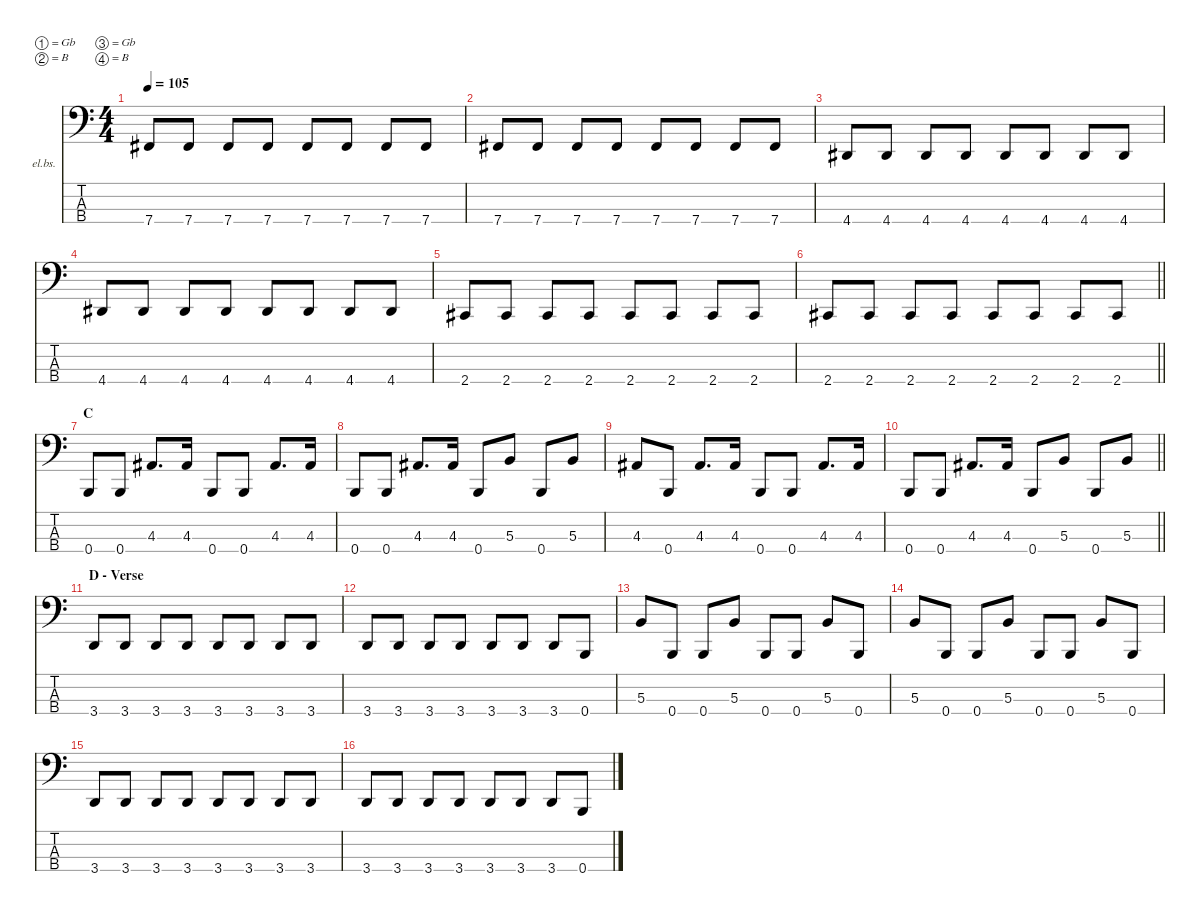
\defaultSystemsLayout 4
\hideDynamics
\bracketExtendMode nobrackets
\firstSystemTrackNameOrientation horizontal
\otherSystemsTrackNameOrientation horizontal
\track ("Bass" "el.bs.") {instrument electricbassfinger}
\staff {score tabs}
\tuning (Gb2 B1 Gb1 B0)
\ts (4 4)
\tempo 105
\clef f4
\ks c
7.4{acc #}.8{dy f} 7.4{acc #}.8 7.4{acc #}.8 7.4{acc #}.8 7.4{acc #}.8 7.4{acc #}.8 7.4{acc #}.8 7.4{acc #}.8 |
7.4{acc #}.8 7.4{acc #}.8 7.4{acc #}.8 7.4{acc #}.8 7.4{acc #}.8 7.4{acc #}.8 7.4{acc #}.8 7.4{acc #}.8 |
4.4{acc #}.8 4.4{acc #}.8 4.4{acc #}.8 4.4{acc #}.8 4.4{acc #}.8 4.4{acc #}.8 4.4{acc #}.8 4.4{acc #}.8 |
4.4{acc #}.8 4.4{acc #}.8 4.4{acc #}.8 4.4{acc #}.8 4.4{acc #}.8 4.4{acc #}.8 4.4{acc #}.8 4.4{acc #}.8 |
2.4{acc #}.8 2.4{acc #}.8 2.4{acc #}.8 2.4{acc #}.8 2.4{acc #}.8 2.4{acc #}.8 2.4{acc #}.8 2.4{acc #}.8 |
\barLineRight lightlight
2.4{acc #}.8 2.4{acc #}.8 2.4{acc #}.8 2.4{acc #}.8 2.4{acc #}.8 2.4{acc #}.8 2.4{acc #}.8 2.4{acc #}.8 |
\section ("" "C")
0.4.8 0.4.8 4.3{acc #}.8{d} 4.3{acc #}.16 0.4.8 0.4.8 4.3{acc #}.8{d} 4.3{acc #}.16 |
0.4.8 0.4.8 4.3{acc #}.8{d} 4.3{acc #}.16 0.4.8 5.3.8 0.4.8 5.3.8 |
4.3{acc #}.8 0.4.8 4.3{acc #}.8{d} 4.3{acc #}.16 0.4.8 0.4.8 4.3{acc #}.8{d} 4.3{acc #}.16 |
\barLineRight lightlight
0.4.8 0.4.8 4.3{acc #}.8{d} 4.3{acc #}.16 0.4.8 5.3.8 0.4.8 5.3.8 |
\section ("" "D - Verse")
3.4.8 3.4.8 3.4.8 3.4.8 3.4.8 3.4.8 3.4.8 3.4.8 |
3.4.8 3.4.8 3.4.8 3.4.8 3.4.8 3.4.8 3.4.8 0.4.8 |
5.3.8 0.4.8 0.4.8 5.3.8 0.4.8 0.4.8 5.3.8 0.4.8 |
5.3.8 0.4.8 0.4.8 5.3.8 0.4.8 0.4.8 5.3.8 0.4.8 |
3.4.8 3.4.8 3.4.8 3.4.8 3.4.8 3.4.8 3.4.8 3.4.8 |
3.4.8 3.4.8 3.4.8 3.4.8 3.4.8 3.4.8 3.4.8 0.4.8
